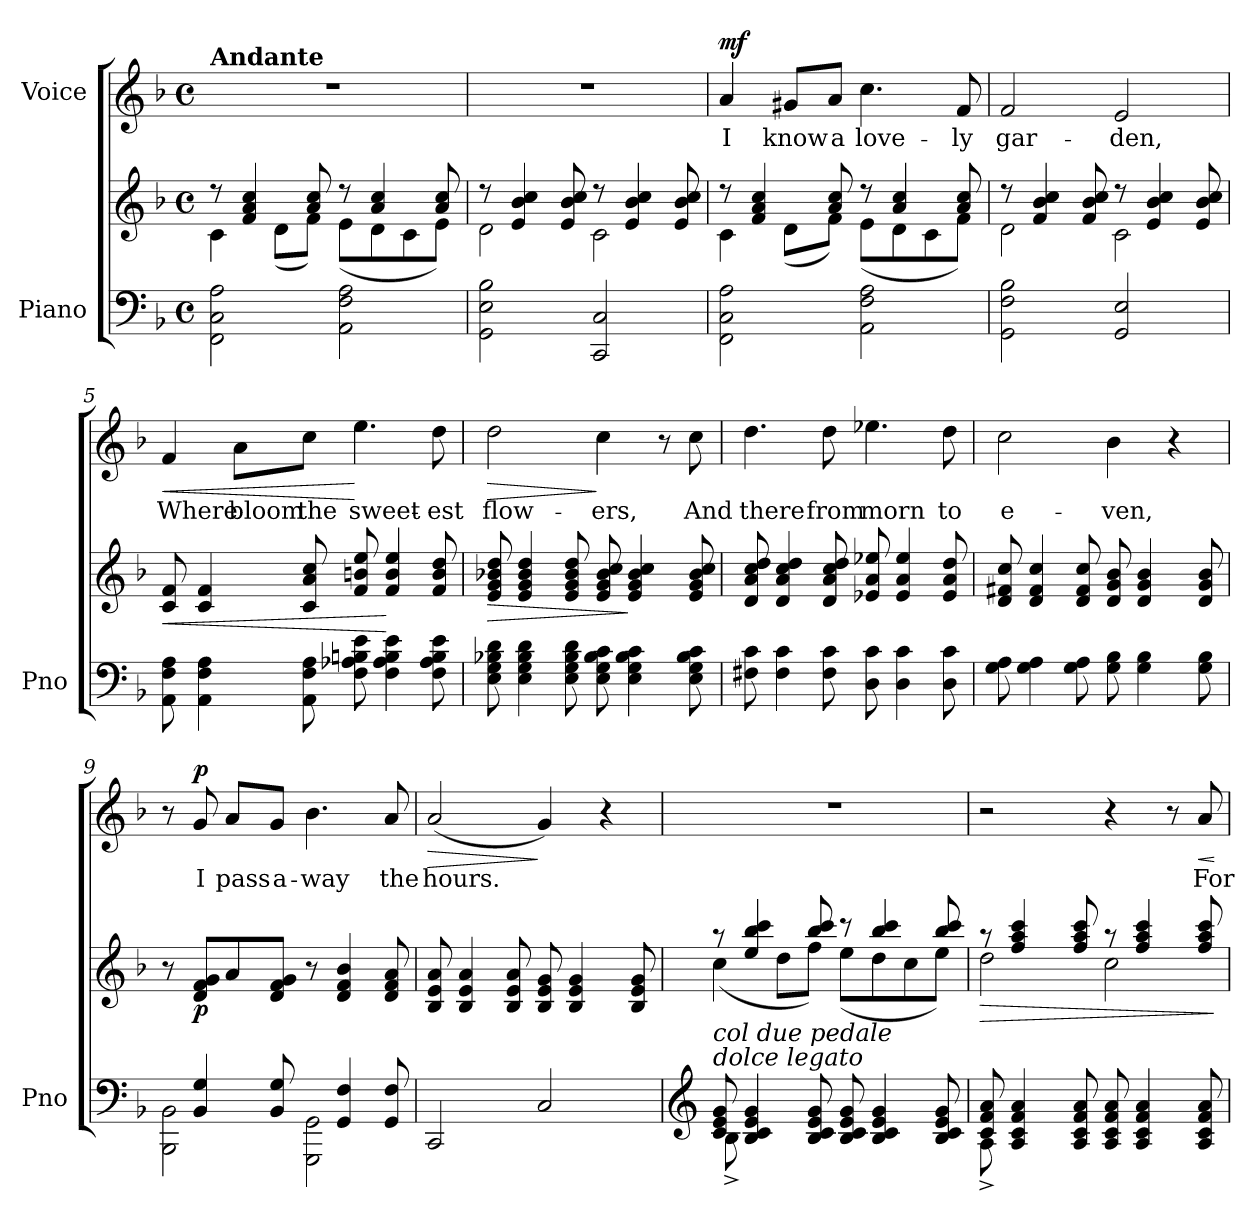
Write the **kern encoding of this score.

**kern	**kern	**dynam	**kern	**text	**dynam
*part2	*part2	*part2	*part1	*part1	*part1
*staff3	*staff2	*staff2/3	*staff1	*staff1	*staff1
*I"Piano	*	*	*I"Voice	*	*
*I'Pno	*	*	*	*	*
*clefF4	*clefG2	*	*clefG2	*	*
*k[b-]	*k[b-]	*	*k[b-]	*	*
*M4/4	*M4/4	*	*M4/4	*	*
*met(c)	*met(c)	*	*met(c)	*	*
=1	=1	=1	=1	=1	=1
*	*^	*	*	*	*
!	!	!	!	!LO:TX:a:B:t=Andante	!	!
!	!	!	!LO:DY:b	!	!	!
!	!	!	!LO:DY:n=1:b	!	!	!
2FF\ 2C\ 2A\	8r	4c\	mf other-dynamics	1r	.	.
.	4f/ 4a/ 4cc/	.	.	.	.	.
.	.	(8d\L	.	.	.	.
.	8a/ 8cc/	8f\J)	.	.	.	.
2AA\ 2F\ 2A\	8r	(8e\L	.	.	.	.
.	4a/ 4cc/	8d\	.	.	.	.
.	.	8c\	.	.	.	.
.	8a/ 8cc/	8e\J)	.	.	.	.
=2	=2	=2	=2	=2	=2	=2
2GG\ 2E\ 2B-\	8r	2d\	.	1r	.	.
.	4e/ 4b-/ 4cc/	.	.	.	.	.
.	8e/ 8b-/ 8cc/	.	.	.	.	.
2CC/ 2C/	8r	2c\	.	.	.	.
.	4e/ 4b-/ 4cc/	.	.	.	.	.
.	8e/ 8b-/ 8cc/	.	.	.	.	.
=3	=3	=3	=3	=3	=3	=3
!	!	!	!	!	!	!LO:DY:a
2FF\ 2C\ 2A\	8r	4c\	.	4a/	I	mf
.	4f/ 4a/ 4cc/	.	.	.	.	.
.	.	(8d\L	.	8g#X/L	know	.
.	8a/ 8cc/	8f\J)	.	8a/J	a	.
2AA\ 2F\ 2A\	8r	(8e\L	.	4.cc\	love-	.
.	4a/ 4cc/	8d\	.	.	.	.
.	.	8c\	.	.	.	.
.	8a/ 8cc/	8f\J)	.	8f/	-ly	.
=4	=4	=4	=4	=4	=4	=4
2GG\ 2F\ 2B-\	8r	2d\	.	2f/	gar-	.
.	4f/ 4b-/ 4cc/	.	.	.	.	.
.	8f/ 8b-/ 8cc/	.	.	.	.	.
2GG/ 2E/	8r	2c\	.	2e/	-den,	.
.	4e/ 4b-/ 4cc/	.	.	.	.	.
.	8e/ 8b-/ 8cc/	.	.	.	.	.
*	*v	*v	*	*	*	*
=5	=5	=5	=5	=5	=5
!	!	!LO:HP:b	!	!	!LO:HP:b
8AA\ 8F\ 8A\	8c/ 8f/	<	4f/	Where	<
4AA\ 4F\ 4A\	4c/ 4f/	.	.	.	.
.	.	.	8a\L	bloom	.
8AA\ 8F\ 8A\	8c/ 8a/ 8cc/	.	8cc\J	the	.
8F\ 8A-X\ 8Bn\ 8e\	8f/ 8bn/ 8ee/	.	4.ee\	sweet-	[
4F\ 4A-\ 4B\ 4e\	4f/ 4b/ 4ee/	[	.	.	.
8F\ 8A-\ 8B\ 8e\	8f/ 8b/ 8dd/	.	8dd\	-est	.
=6	=6	=6	=6	=6	=6
!	!	!LO:HP:b	!	!	!LO:HP:b
8E\ 8G\ 8B-X\ 8d\	8e/ 8g/ 8b-X/ 8dd/	>	2dd\	flow-	>
4E\ 4G\ 4B-\ 4d\	4e/ 4g/ 4b-/ 4dd/	.	.	.	.
8E\ 8G\ 8B-\ 8d\	8e/ 8g/ 8b-/ 8dd/	.	.	.	.
8E\ 8G\ 8B-\ 8c\	8e/ 8g/ 8b-/ 8cc/	.	4cc\	-ers,	]
4E\ 4G\ 4B-\ 4c\	4e/ 4g/ 4b-/ 4cc/	]	.	.	.
.	.	.	8r	.	.
8E\ 8G\ 8B-\ 8c\	8e/ 8g/ 8b-/ 8cc/	.	8cc\	And	.
=7	=7	=7	=7	=7	=7
8F#X\ 8c\	8d/ 8a/ 8cc/ 8dd/	.	4.dd\	there	.
4F#\ 4c\	4d/ 4a/ 4cc/ 4dd/	.	.	.	.
8F#\ 8c\	8d/ 8a/ 8cc/ 8dd/	.	8dd\	from	.
8D\ 8c\	8e-X/ 8a/ 8ee-X/	.	4.ee-X\	morn	.
4D\ 4c\	4e-/ 4a/ 4ee-/	.	.	.	.
8D\ 8c\	8e-/ 8a/ 8dd/	.	8dd\	to	.
=8	=8	=8	=8	=8	=8
8G\ 8A\	8d/ 8f#X/ 8cc/	.	2cc\	e-	.
4G\ 4A\	4d/ 4f#/ 4cc/	.	.	.	.
8G\ 8A\	8d/ 8f#/ 8cc/	.	.	.	.
8G\ 8B-\	8d/ 8g/ 8b-/	.	4b-\	-ven,	.
4G\ 4B-\	4d/ 4g/ 4b-/	.	.	.	.
.	.	.	4r	.	.
8G\ 8B-\	8d/ 8g/ 8b-/	.	.	.	.
=9	=9	=9	=9	=9	=9
*^	*	*	*	*	*
8ryy	2BBB-\ 2BB-\	8r	.	8r	.	.
!	!	!	!LO:DY:b	!	!	!LO:DY:a
4BB-/ 4G/	.	8d/ 8f/ 8g/L	p	8g/	I	p
.	.	8a/	.	8a/L	pass	.
8BB-/ 8G/	.	8d/ 8f/ 8g/J	.	8g/J	a-	.
8ryy	2GGG\ 2GG\	8r	.	4.b-\	-way	.
4GG/ 4F/	.	4d/ 4f/ 4b-/	.	.	.	.
8GG/ 8F/	.	8d/ 8f/ 8a/	.	8a/	the	.
*v	*v	*	*	*	*	*
=10	=10	=10	=10	=10	=10
!	!	!	!	!	!LO:HP:b
2CC/	8B-/ 8e/ 8a/	.	(2a/	hours.	>
.	4B-/ 4e/ 4a/	.	.	.	.
.	8B-/ 8e/ 8a/	.	.	.	.
2C/	8B-/ 8e/ 8g/	.	4g/)	.	]
.	4B-/ 4e/ 4g/	.	.	.	.
.	.	.	4r	.	.
.	8B-/ 8e/ 8g/	.	.	.	.
=11	=11	=11	=11	=11	=11
*clefG2	*	*	*	*	*
*^	*^	*	*	*	*
!LO:TX:i:t=dolce legato	!	!	!	!	!	!	!
!LO:TX:i:t=col due pedale	!	!	!	!	!	!	!
8c/ 8e/ 8g/	8B-^\	8r	(>4cc\	.	1r	.	.
4B-/ 4c/ 4e/ 4g/	8ryy	4ee/ 4bb-/ 4ccc/	.	.	.	.	.
.	4ryy	.	8dd\L	.	.	.	.
8B-/ 8c/ 8e/ 8g/	.	8bb-/ 8ccc/	8ff\J)	.	.	.	.
8B-/ 8c/ 8e/ 8g/	2ryy	8r	(8ee\L	.	.	.	.
4B-/ 4c/ 4e/ 4g/	.	4bb-/ 4ccc/	8dd\	.	.	.	.
.	.	.	8cc\	.	.	.	.
8B-/ 8c/ 8e/ 8g/	.	(8bb-/ 8ccc/	8ee\J)	.	.	.	.
=12	=12	=12	=12	=12	=12	=12	=12
!	!	!	!	!LO:HP:b	!	!	!
8c/ 8f/ 8a/	8A^\	8r	(>2dd\	>	2r	.	.
4A/ 4c/ 4f/ 4a/	8ryy	4ff/ 4aa/ 4ccc/	.	.	.	.	.
.	4ryy	.	.	.	.	.	.
8A/ 8c/ 8f/ 8a/	.	8ff/ 8aa/ 8ccc/	.	.	.	.	.
8A/ 8c/ 8f/ 8a/	2ryy	8r	2cc\	.	4r	.	.
4A/ 4c/ 4f/ 4a/	.	4ff/ 4aa/ 4ccc/	.	.	.	.	.
.	.	.	.	.	8r	.	.
!	!	!	!	!	!	!	!LO:HP:b
8A/ 8c/ 8f/ 8a/)	.	(8ff/ 8aa/ 8ccc/	.	.	8a/	For	<
*v	*v	*	*	*	*	*	*
*	*v	*v	*	*	*	*
.	.	]	.	.	[
=	=	=	=	=	=
*-	*-	*-	*-	*-	*-
